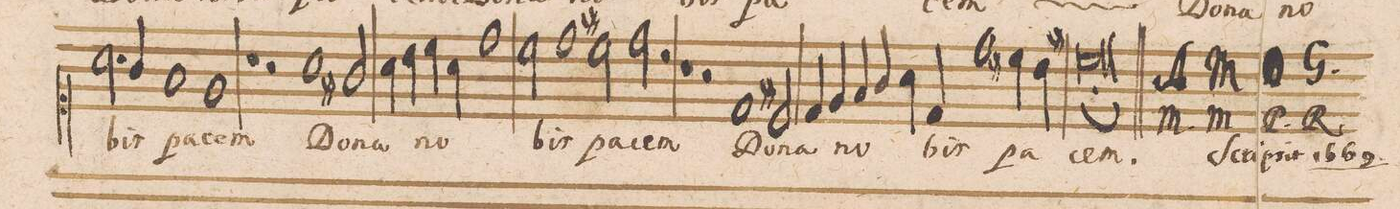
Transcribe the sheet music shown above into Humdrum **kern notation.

**kern	**text
*I"TENOR.	*
*clefC1	*
*k[]	*
*met(c|)	*
*M2/1	*
2.a\	.
4g/	-bis
1f/	pa-
=67-	=67-
1e/	-cem
1r	.
=68-	=68-
2r	.
1a\	Do-
2g#X/	-na
=69-	=69-
4a\	.
4b\	.
4cc\	no-
4a\	.
1dd\	.
=70-	=70-
2cc\	.
1dd\	-bis
2cc#X\	pa-
=71-	=71-
2dd\	-cem
2r	.
1r	.
=72-	=72-
2r	.
1d/	Do-
2c#X/	-na
=73-	=73-
4d/	no-
4e/	.
4f/	.
4g/	.
4a\	.
4d/	-bis
1dd\	pa-
=74-	=74-
4cc#X\	.
4b\	.
1cc#X\l	-cem
==	==
*-	*-
